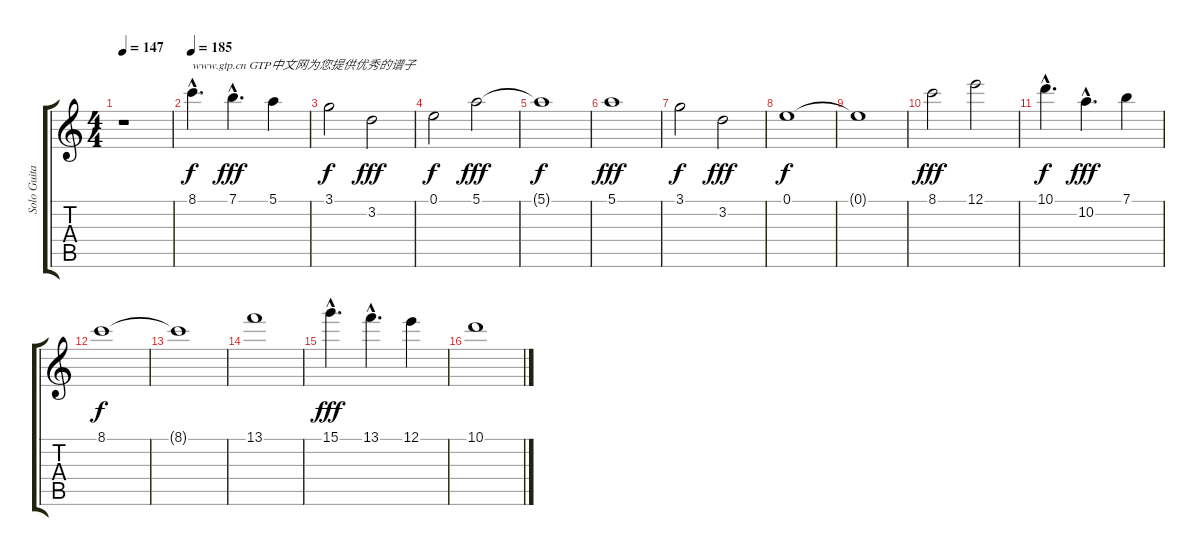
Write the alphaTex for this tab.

\track ("Solo Guitar" "Solo Guita") {instrument distortionguitar}
\staff {score tabs}
\tuning (E4 B3 G3 D3 A2 E2) {hide}
\ts (4 4)
\tempo 147
\clef g2
\ks c
r.1{dy f} |
\tempo 185
8.1{hac}.4{d txt "www.gtp.cn GTP中文网为您提供优秀的谱子"} 7.1{hac}.4{d dy fff} 5.1.4 |
3.1.2{dy f} 3.2.2{dy fff} |
0.1.2{dy f} 5.1.2{dy fff} |
5.1{t}.1{dy f} |
5.1.1{dy fff} |
3.1.2{dy f} 3.2.2{dy fff} |
0.1.1{dy f} |
0.1{t}.1 |
8.1.2{dy fff} 12.1.2 |
10.1{hac}.4{d dy f} 10.2{hac}.4{d dy fff} 7.1.4 |
8.1.1{dy f} |
8.1{t}.1 |
13.1.1 |
15.1{hac}.4{d dy fff} 13.1{hac}.4{d} 12.1.4 |
10.1.1
